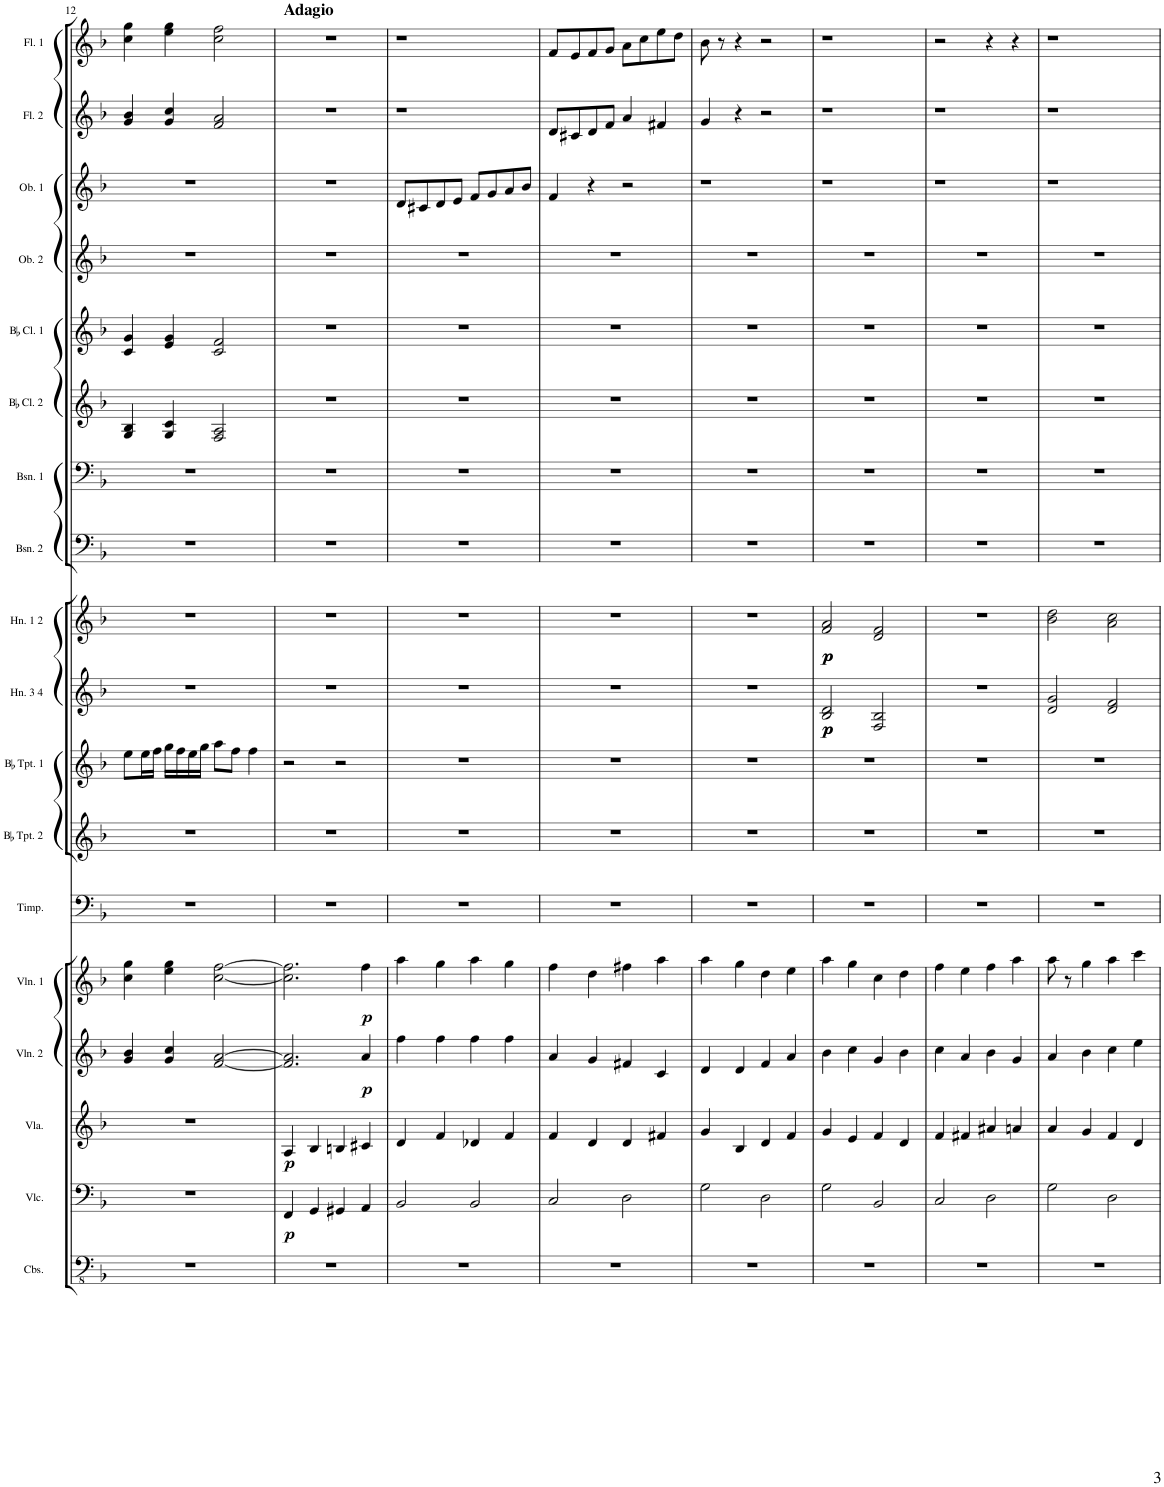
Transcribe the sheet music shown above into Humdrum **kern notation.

**kern	**kern	**dynam	**kern	**dynam	**kern	**dynam	**kern	**dynam	**kern	**kern	**kern	**kern	**dynam	**kern	**dynam	**kern	**kern	**kern	**kern	**kern	**kern	**kern	**kern
*part18	*part17	*part17	*part16	*part16	*part15	*part15	*part14	*part14	*part13	*part12	*part11	*part10	*part10	*part9	*part9	*part8	*part7	*part6	*part5	*part4	*part3	*part2	*part1
*staff18	*staff17	*staff17	*staff16	*staff16	*staff15	*staff15	*staff14	*staff14	*staff13	*staff12	*staff11	*staff10	*staff10	*staff9	*staff9	*staff8	*staff7	*staff6	*staff5	*staff4	*staff3	*staff2	*staff1
*I"Contrabass	*I"Violoncello	*	*I"Viola	*	*I"Violin 2	*	*I"Violin 1	*	*I"Timpani	*I"BaccidentalFlat Trumpet 2	*I"BaccidentalFlat Trumpet 1	*I"Horn 3 4	*	*I"Horn 1 2	*	*I"Bassoon 2	*I"Bassoon 1	*I"BaccidentalFlat Clarinet 2	*I"BaccidentalFlat Clarinet 1	*I"Oboe 2	*I"Oboe 1	*I"Flute 2	*I"Flute 1
*I'Cbs.	*I'Vlc.	*	*I'Vla.	*	*I'Vln. 2	*	*I'Vln. 1	*	*I'Timp.	*I'BaccidentalFlat Tpt. 2	*I'BaccidentalFlat Tpt. 1	*I'Hn. 3 4	*	*I'Hn. 1 2	*	*I'Bsn. 2	*I'Bsn. 1	*I'BaccidentalFlat Cl. 2	*I'BaccidentalFlat Cl. 1	*I'Ob. 2	*I'Ob. 1	*I'Fl. 2	*I'Fl. 1
!!LO:PB:g=z
*clefFv4	*clefF4	*	*clefG2	*	*clefG2	*	*clefG2	*	*clefF4	*clefG2	*clefG2	*clefG2	*	*clefG2	*	*clefF4	*clefF4	*clefG2	*clefG2	*clefG2	*clefG2	*clefG2	*clefG2
*	*	*	*	*	*	*	*	*	*	*ITrd1c2	*ITrd1c2	*ITrd4c7	*	*ITrd4c7	*	*	*	*ITrd1c2	*ITrd1c2	*	*	*	*
*k[b-]	*k[b-]	*	*k[b-]	*	*k[b-]	*	*k[b-]	*	*k[b-]	*k[b-]	*k[b-]	*k[b-]	*	*k[b-]	*	*k[b-]	*k[b-]	*k[b-]	*k[b-]	*k[b-]	*k[b-]	*k[b-]	*k[b-]
*M4/4	*M4/4	*	*M4/4	*	*M4/4	*	*M4/4	*	*M4/4	*M4/4	*M4/4	*M4/4	*	*M4/4	*	*M4/4	*M4/4	*M4/4	*M4/4	*M4/4	*M4/4	*M4/4	*M4/4
=12	=12	=12	=12	=12	=12	=12	=12	=12	=12	=12	=12	=12	=12	=12	=12	=12	=12	=12	=12	=12	=12	=12	=12
1r	1r	.	1r	.	4g/ 4b-/	.	4cc\ 4gg\	.	1r	1r	8ee\L	1r	.	1r	.	1r	1r	4G/ 4B-/	4c/ 4g/	1r	1r	4g/ 4b-/	4cc\ 4gg\
.	.	.	.	.	.	.	.	.	.	.	16ee\L	.	.	.	.	.	.	.	.	.	.	.	.
.	.	.	.	.	.	.	.	.	.	.	16ff\JJ	.	.	.	.	.	.	.	.	.	.	.	.
.	.	.	.	.	4g/ 4cc/	.	4ee\ 4gg\	.	.	.	16gg\LL	.	.	.	.	.	.	4G/ 4c/	4e/ 4g/	.	.	4g/ 4cc/	4ee\ 4gg\
.	.	.	.	.	.	.	.	.	.	.	16ff\	.	.	.	.	.	.	.	.	.	.	.	.
.	.	.	.	.	.	.	.	.	.	.	16ee\	.	.	.	.	.	.	.	.	.	.	.	.
.	.	.	.	.	.	.	.	.	.	.	16gg\JJ	.	.	.	.	.	.	.	.	.	.	.	.
.	.	.	.	.	[2f/ [2a/	.	[2cc\ [2ff\	.	.	.	8aa\L	.	.	.	.	.	.	2F/ 2A/	2c/ 2f/	.	.	2f/ 2a/	2cc\ 2ff\
.	.	.	.	.	.	.	.	.	.	.	8ff\J	.	.	.	.	.	.	.	.	.	.	.	.
.	.	.	.	.	.	.	.	.	.	.	4ff\	.	.	.	.	.	.	.	.	.	.	.	.
=13	=13	=13	=13	=13	=13	=13	=13	=13	=13	=13	=13	=13	=13	=13	=13	=13	=13	=13	=13	=13	=13	=13	=13
!	!	!	!	!	!	!	!	!	!	!	!	!	!	!	!	!	!	!	!	!	!	!	!LO:TX:a:B:t=Adagio
!	!	!LO:DY:b	!	!LO:DY:b	!	!	!	!	!	!	!	!	!	!	!	!	!	!	!	!	!	!	!
1r	4FF/	p	4A/	p	2.f/] 2.a/]	.	2.cc\] 2.ff\]	.	1r	1r	2r	1r	.	1r	.	1r	1r	1r	1r	1r	1r	1r	1r
.	4GG/	.	4B-/	.	.	.	.	.	.	.	.	.	.	.	.	.	.	.	.	.	.	.	.
.	4GG#X/	.	4Bn/	.	.	.	.	.	.	.	2r	.	.	.	.	.	.	.	.	.	.	.	.
!	!	!	!	!	!	!LO:DY:b	!	!LO:DY:b	!	!	!	!	!	!	!	!	!	!	!	!	!	!	!
.	4AA/	.	4c#X/	.	4a/	p	4ff\	p	.	.	.	.	.	.	.	.	.	.	.	.	.	.	.
=14	=14	=14	=14	=14	=14	=14	=14	=14	=14	=14	=14	=14	=14	=14	=14	=14	=14	=14	=14	=14	=14	=14	=14
1r	2BB-/	.	4d/	.	4ff\	.	4aa\	.	1r	1r	1r	1r	.	1r	.	1r	1r	1r	1r	1r	8d/L	1r	1r
.	.	.	.	.	.	.	.	.	.	.	.	.	.	.	.	.	.	.	.	.	8c#X/	.	.
.	.	.	4f/	.	4ff\	.	4gg\	.	.	.	.	.	.	.	.	.	.	.	.	.	8d/	.	.
.	.	.	.	.	.	.	.	.	.	.	.	.	.	.	.	.	.	.	.	.	8e/J	.	.
.	2BB-/	.	4d-X/	.	4ff\	.	4aa\	.	.	.	.	.	.	.	.	.	.	.	.	.	8f/L	.	.
.	.	.	.	.	.	.	.	.	.	.	.	.	.	.	.	.	.	.	.	.	8g/	.	.
.	.	.	4f/	.	4ff\	.	4gg\	.	.	.	.	.	.	.	.	.	.	.	.	.	8a/	.	.
.	.	.	.	.	.	.	.	.	.	.	.	.	.	.	.	.	.	.	.	.	8b-/J	.	.
=15	=15	=15	=15	=15	=15	=15	=15	=15	=15	=15	=15	=15	=15	=15	=15	=15	=15	=15	=15	=15	=15	=15	=15
1r	2C/	.	4f/	.	4a/	.	4ff\	.	1r	1r	1r	1r	.	1r	.	1r	1r	1r	1r	1r	4f/	8d/L	8f/L
.	.	.	.	.	.	.	.	.	.	.	.	.	.	.	.	.	.	.	.	.	.	8c#X/	8e/
.	.	.	4d/	.	4g/	.	4dd\	.	.	.	.	.	.	.	.	.	.	.	.	.	4r	8d/	8f/
.	.	.	.	.	.	.	.	.	.	.	.	.	.	.	.	.	.	.	.	.	.	8f/J	8g/J
.	2D\	.	4d/	.	4f#X/	.	4ff#X\	.	.	.	.	.	.	.	.	.	.	.	.	.	2r	4a/	8a\L
.	.	.	.	.	.	.	.	.	.	.	.	.	.	.	.	.	.	.	.	.	.	.	8cc\
.	.	.	4f#X/	.	4c/	.	4aa\	.	.	.	.	.	.	.	.	.	.	.	.	.	.	4f#X/	8ee\
.	.	.	.	.	.	.	.	.	.	.	.	.	.	.	.	.	.	.	.	.	.	.	8dd\J
=16	=16	=16	=16	=16	=16	=16	=16	=16	=16	=16	=16	=16	=16	=16	=16	=16	=16	=16	=16	=16	=16	=16	=16
1r	2G\	.	4g/	.	4d/	.	4aa\	.	1r	1r	1r	1r	.	1r	.	1r	1r	1r	1r	1r	1r	4g/	8b-\
.	.	.	.	.	.	.	.	.	.	.	.	.	.	.	.	.	.	.	.	.	.	.	8r
.	.	.	4B-/	.	4d/	.	4gg\	.	.	.	.	.	.	.	.	.	.	.	.	.	.	4r	4r
.	2D\	.	4d/	.	4f/	.	4dd\	.	.	.	.	.	.	.	.	.	.	.	.	.	.	2r	2r
.	.	.	4f/	.	4a/	.	4ee\	.	.	.	.	.	.	.	.	.	.	.	.	.	.	.	.
=17	=17	=17	=17	=17	=17	=17	=17	=17	=17	=17	=17	=17	=17	=17	=17	=17	=17	=17	=17	=17	=17	=17	=17
!	!	!	!	!	!	!	!	!	!	!	!	!	!LO:DY:b	!	!	!	!	!	!	!	!	!	!
!	!	!	!	!	!	!	!	!	!	!	!	!	!LO:DY:n=1:b	!	!LO:DY:b	!	!	!	!	!	!	!	!
!	!	!	!	!	!	!	!	!	!	!	!	!	!	!	!LO:DY:n=1:b	!	!	!	!	!	!	!	!
1r	2G\	.	4g/	.	4b-\	.	4aa\	.	1r	1r	1r	2B-/ 2d/	p p	2f/ 2a/	p p	1r	1r	1r	1r	1r	1r	1r	1r
.	.	.	4e/	.	4cc\	.	4gg\	.	.	.	.	.	.	.	.	.	.	.	.	.	.	.	.
.	2BB-/	.	4f/	.	4g/	.	4cc\	.	.	.	.	2F/ 2B-/	.	2d/ 2f/	.	.	.	.	.	.	.	.	.
.	.	.	4d/	.	4b-\	.	4dd\	.	.	.	.	.	.	.	.	.	.	.	.	.	.	.	.
=18	=18	=18	=18	=18	=18	=18	=18	=18	=18	=18	=18	=18	=18	=18	=18	=18	=18	=18	=18	=18	=18	=18	=18
1r	2C/	.	4f/	.	4cc\	.	4ff\	.	1r	1r	1r	1r	.	1r	.	1r	1r	1r	1r	1r	1r	1r	2r
.	.	.	4f#X/	.	4a/	.	4ee\	.	.	.	.	.	.	.	.	.	.	.	.	.	.	.	.
.	2D\	.	4a#X/	.	4b-\	.	4ff\	.	.	.	.	.	.	.	.	.	.	.	.	.	.	.	4r
.	.	.	4an/	.	4g/	.	4aa\	.	.	.	.	.	.	.	.	.	.	.	.	.	.	.	4r
=19	=19	=19	=19	=19	=19	=19	=19	=19	=19	=19	=19	=19	=19	=19	=19	=19	=19	=19	=19	=19	=19	=19	=19
1r	2G\	.	4a/	.	4a/	.	8aa\	.	1r	1r	1r	2d/ 2g/	.	2b-\ 2dd\	.	1r	1r	1r	1r	1r	1r	1r	1r
.	.	.	.	.	.	.	8r	.	.	.	.	.	.	.	.	.	.	.	.	.	.	.	.
.	.	.	4g/	.	4b-\	.	4gg\	.	.	.	.	.	.	.	.	.	.	.	.	.	.	.	.
.	2D\	.	4f/	.	4cc\	.	4aa\	.	.	.	.	2d/ 2f/	.	2a\ 2cc\	.	.	.	.	.	.	.	.	.
.	.	.	4d/	.	4ee\	.	4ccc\	.	.	.	.	.	.	.	.	.	.	.	.	.	.	.	.
=	=	=	=	=	=	=	=	=	=	=	=	=	=	=	=	=	=	=	=	=	=	=	=
*-	*-	*-	*-	*-	*-	*-	*-	*-	*-	*-	*-	*-	*-	*-	*-	*-	*-	*-	*-	*-	*-	*-	*-
